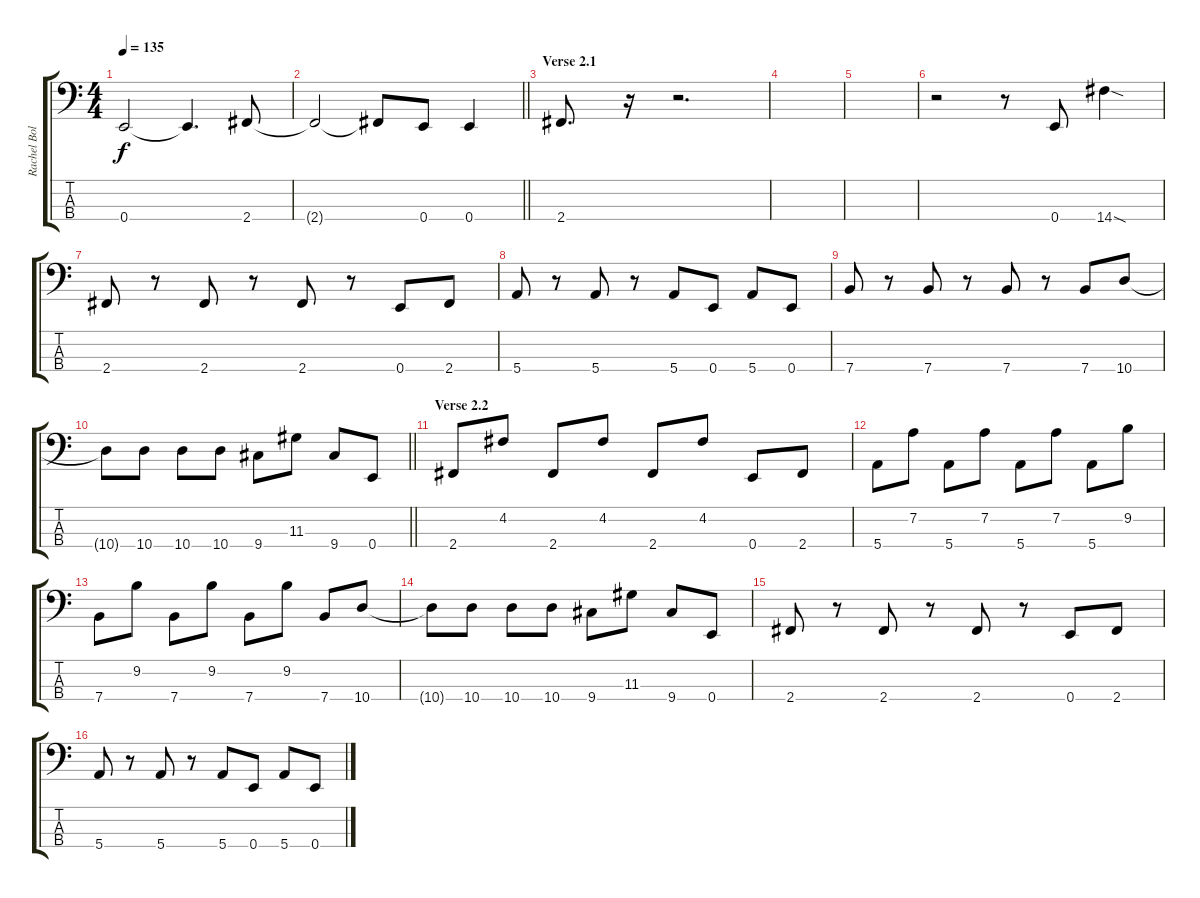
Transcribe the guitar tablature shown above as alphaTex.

\track ("Rachel Bolan" "Rachel Bol") {instrument electricbasspick}
\staff {score tabs}
\tuning (G2 D2 A1 E1) {hide}
\ts (4 4)
\tempo 135
\clef f4
\ks c
0.4.2{dy f} 0.4{t}.4{d} 2.4.8 |
\barLineRight lightlight
2.4{t}.2 2.4{t}.8 0.4.8 0.4.4 |
\section ("" "Verse 2.1")
2.4.8{d} r.16 r.2{d} |
|
|
r.2 r.8 0.4.8 14.4{sod}.4 |
2.4.8 r.8 2.4.8 r.8 2.4.8 r.8 0.4.8 2.4.8 |
5.4.8 r.8 5.4.8 r.8 5.4.8 0.4.8 5.4.8 0.4.8 |
7.4.8 r.8 7.4.8 r.8 7.4.8 r.8 7.4.8 10.4.8 |
\barLineRight lightlight
10.4{t}.8 10.4.8 10.4.8 10.4.8 9.4.8 11.3.8 9.4.8 0.4.8 |
\section ("" "Verse 2.2")
2.4.8 4.2.8 2.4.8 4.2.8 2.4.8 4.2.8 0.4.8 2.4.8 |
5.4.8 7.2.8 5.4.8 7.2.8 5.4.8 7.2.8 5.4.8 9.2.8 |
7.4.8 9.2.8 7.4.8 9.2.8 7.4.8 9.2.8 7.4.8 10.4.8 |
10.4{t}.8 10.4.8 10.4.8 10.4.8 9.4.8 11.3.8 9.4.8 0.4.8 |
2.4.8 r.8 2.4.8 r.8 2.4.8 r.8 0.4.8 2.4.8 |
5.4.8 r.8 5.4.8 r.8 5.4.8 0.4.8 5.4.8 0.4.8
